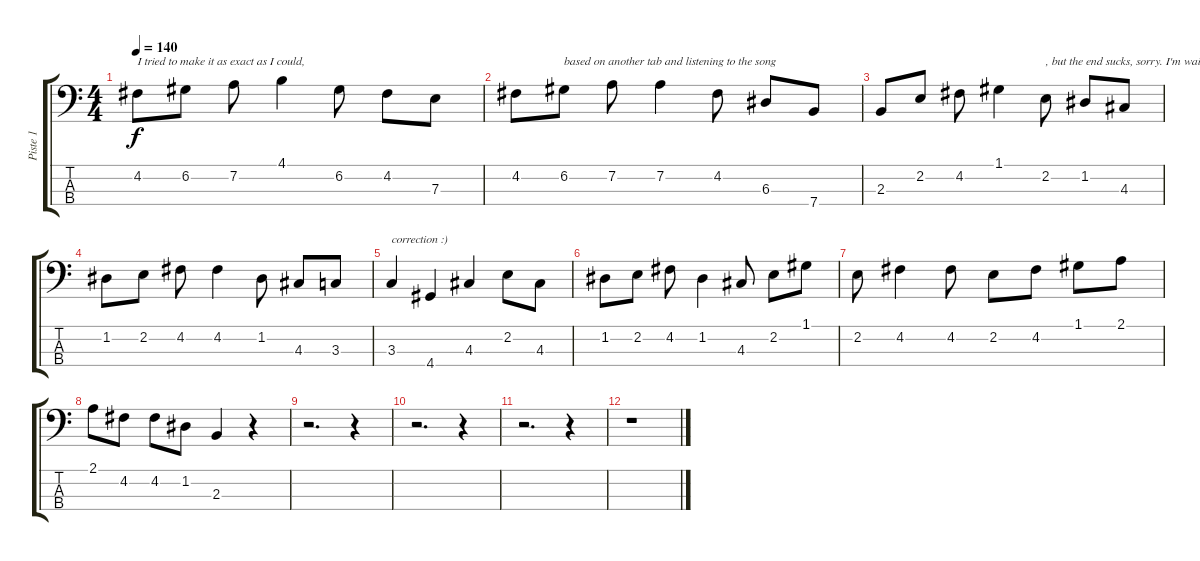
\track ("Piste 1" "Piste 1") {instrument electricbassfinger}
\staff {score tabs}
\tuning (G2 D2 A1 E1) {hide}
\ts (4 4)
\tempo 140
\clef f4
\ks c
4.2.8{txt "I tried to make it as exact as I could," dy f instrument electricbassfinger} 6.2.8 7.2.8 4.1.4 6.2.8 4.2.8 7.3.8 |
4.2.8 6.2.8{txt "based on another tab and listening to the song"} 7.2.8 7.2.4 4.2.8 6.3.8 7.4.8 |
2.3.8 2.2.8 4.2.8 1.1.4 2.2.8{txt ", but the end sucks, sorry. I'm waiting for your "} 1.2.8 4.3.8 |
1.2.8 2.2.8 4.2.8 4.2.4 1.2.8 4.3.8 3.3.8 |
3.3.4{txt "correction :)"} 4.4.4 4.3.4 2.2.8 4.3.8 |
1.2.8 2.2.8 4.2.8 1.2.4 4.3.8 2.2.8 1.1.8 |
2.2.8 4.2.4 4.2.8 2.2.8 4.2.8 1.1.8 2.1.8 |
2.1.8 4.2.8 4.2.8 1.2.8 2.3.4 r.4 |
r.2{d} r.4 |
r.2{d} r.4 |
r.2{d} r.4 |
r.1
